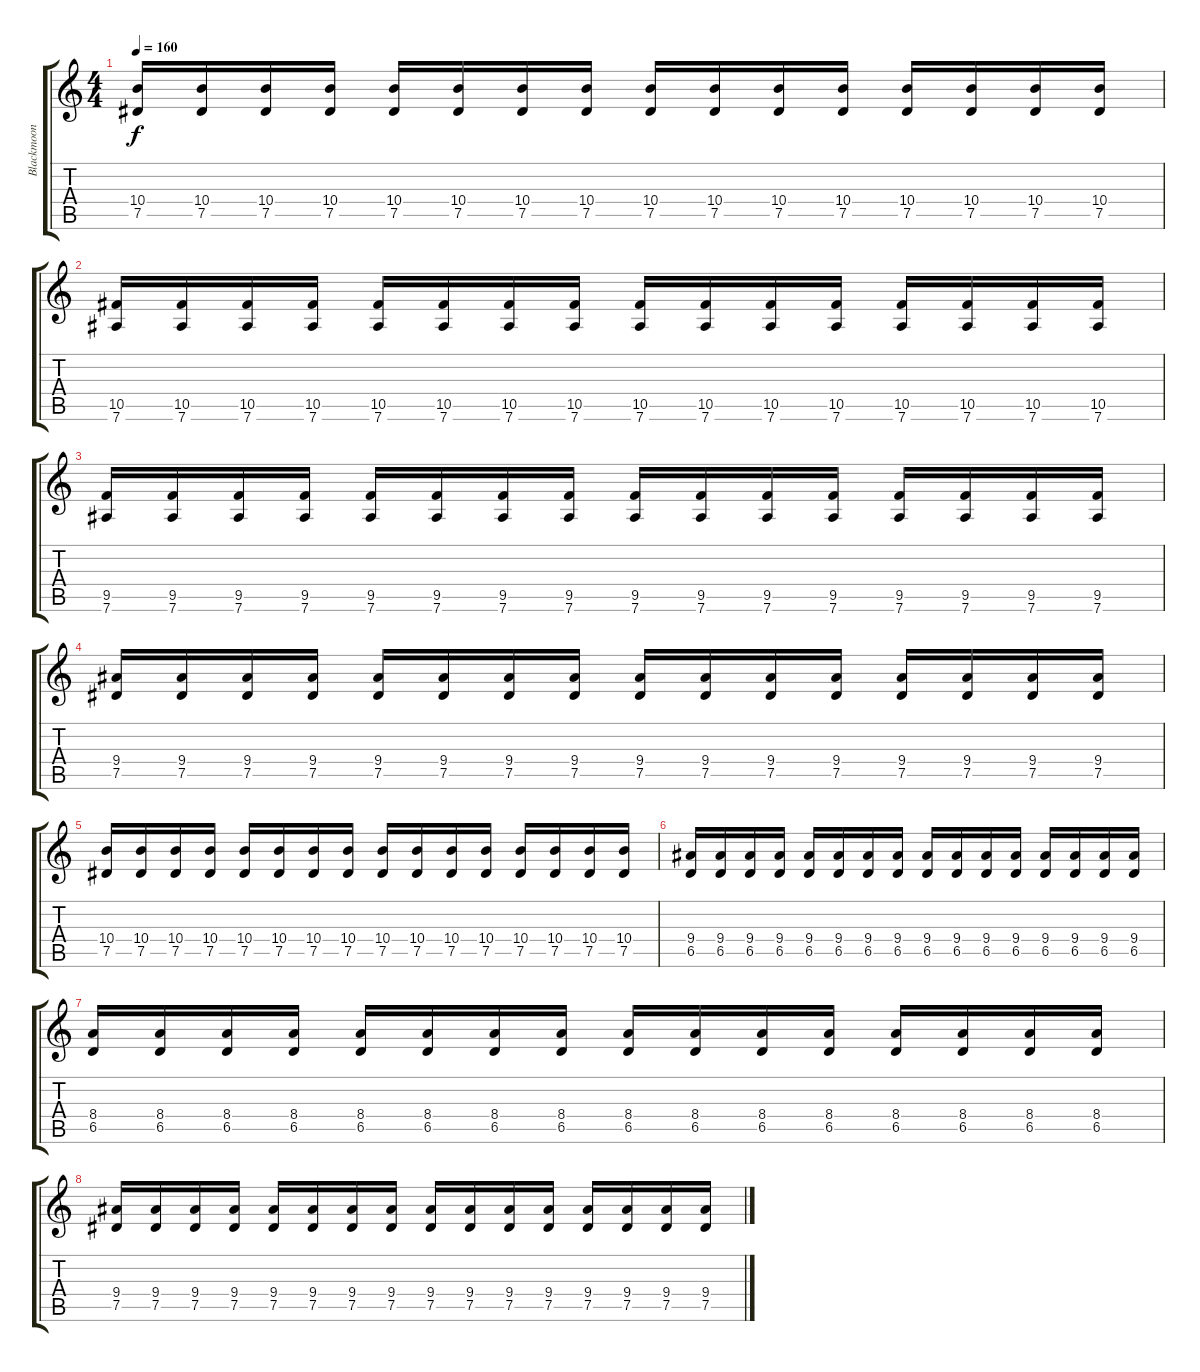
\track ("Blackmoon" "Blackmoon") {instrument distortionguitar}
\staff {score tabs}
\tuning (Eb4 Bb3 Gb3 Db3 Ab2 Eb2) {hide}
\ts (4 4)
\tempo 160
\clef g2
\ks c
(10.4 7.5).16{dy f} (10.4 7.5).16 (10.4 7.5).16 (10.4 7.5).16 (10.4 7.5).16 (10.4 7.5).16 (10.4 7.5).16 (10.4 7.5).16 (10.4 7.5).16 (10.4 7.5).16 (10.4 7.5).16 (10.4 7.5).16 (10.4 7.5).16 (10.4 7.5).16 (10.4 7.5).16 (10.4 7.5).16 |
(10.5 7.6).16 (10.5 7.6).16 (10.5 7.6).16 (10.5 7.6).16 (10.5 7.6).16 (10.5 7.6).16 (10.5 7.6).16 (10.5 7.6).16 (10.5 7.6).16 (10.5 7.6).16 (10.5 7.6).16 (10.5 7.6).16 (10.5 7.6).16 (10.5 7.6).16 (10.5 7.6).16 (10.5 7.6).16 |
(9.5 7.6).16 (9.5 7.6).16 (9.5 7.6).16 (9.5 7.6).16 (9.5 7.6).16 (9.5 7.6).16 (9.5 7.6).16 (9.5 7.6).16 (9.5 7.6).16 (9.5 7.6).16 (9.5 7.6).16 (9.5 7.6).16 (9.5 7.6).16 (9.5 7.6).16 (9.5 7.6).16 (9.5 7.6).16 |
(9.4 7.5).16 (9.4 7.5).16 (9.4 7.5).16 (9.4 7.5).16 (9.4 7.5).16 (9.4 7.5).16 (9.4 7.5).16 (9.4 7.5).16 (9.4 7.5).16 (9.4 7.5).16 (9.4 7.5).16 (9.4 7.5).16 (9.4 7.5).16 (9.4 7.5).16 (9.4 7.5).16 (9.4 7.5).16 |
(10.4 7.5).16 (10.4 7.5).16 (10.4 7.5).16 (10.4 7.5).16 (10.4 7.5).16 (10.4 7.5).16 (10.4 7.5).16 (10.4 7.5).16 (10.4 7.5).16 (10.4 7.5).16 (10.4 7.5).16 (10.4 7.5).16 (10.4 7.5).16 (10.4 7.5).16 (10.4 7.5).16 (10.4 7.5).16 |
(9.4 6.5).16 (9.4 6.5).16 (9.4 6.5).16 (9.4 6.5).16 (9.4 6.5).16 (9.4 6.5).16 (9.4 6.5).16 (9.4 6.5).16 (9.4 6.5).16 (9.4 6.5).16 (9.4 6.5).16 (9.4 6.5).16 (9.4 6.5).16 (9.4 6.5).16 (9.4 6.5).16 (9.4 6.5).16 |
(8.4 6.5).16 (8.4 6.5).16 (8.4 6.5).16 (8.4 6.5).16 (8.4 6.5).16 (8.4 6.5).16 (8.4 6.5).16 (8.4 6.5).16 (8.4 6.5).16 (8.4 6.5).16 (8.4 6.5).16 (8.4 6.5).16 (8.4 6.5).16 (8.4 6.5).16 (8.4 6.5).16 (8.4 6.5).16 |
(9.4 7.5).16 (9.4 7.5).16 (9.4 7.5).16 (9.4 7.5).16 (9.4 7.5).16 (9.4 7.5).16 (9.4 7.5).16 (9.4 7.5).16 (9.4 7.5).16 (9.4 7.5).16 (9.4 7.5).16 (9.4 7.5).16 (9.4 7.5).16 (9.4 7.5).16 (9.4 7.5).16 (9.4 7.5).16
